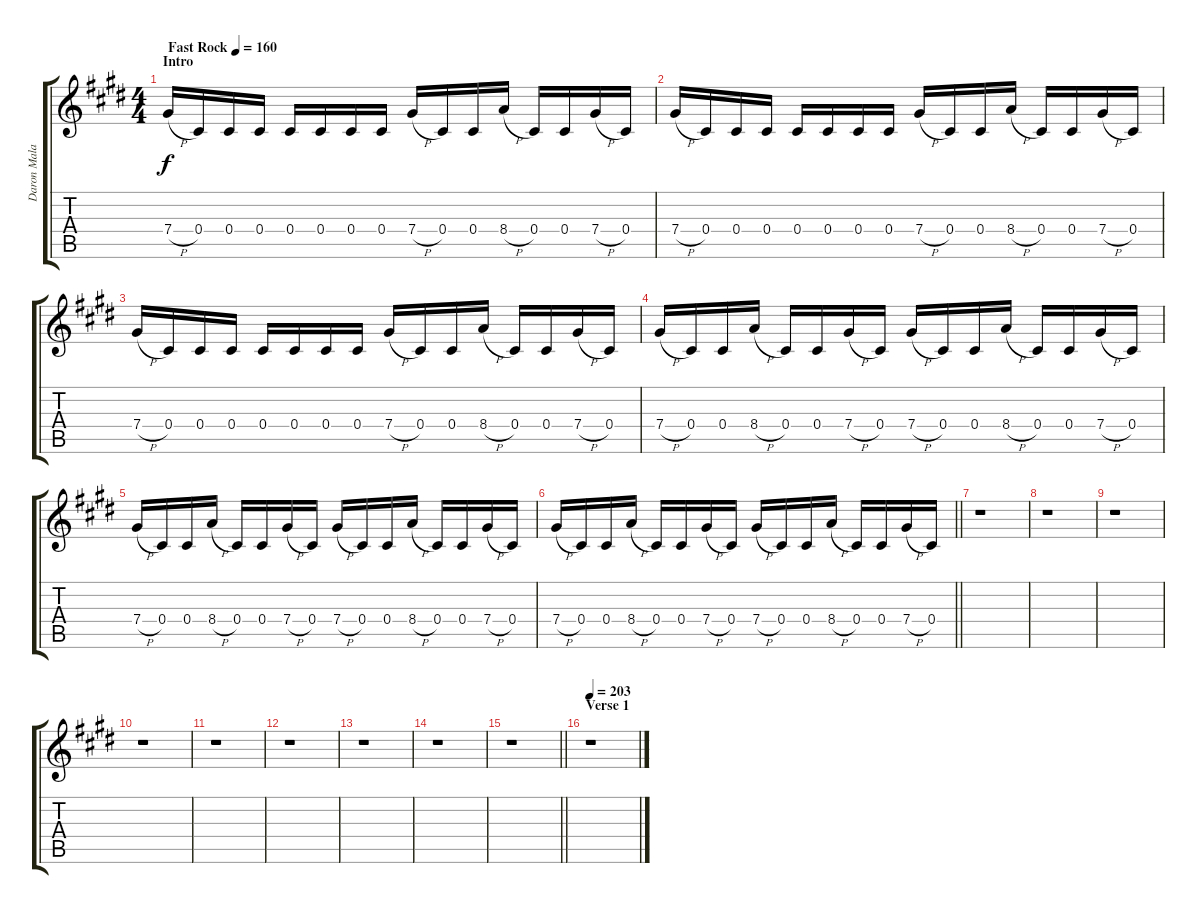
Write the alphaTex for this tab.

\track ("Daron Malakian [Guitar 1]" "Daron Mala") {instrument distortionguitar}
\staff {score tabs}
\tuning (Eb4 Bb3 Gb3 Db3 Ab2 Db2) {hide}
\ts (4 4)
\section ("" "Intro")
\tempo (160 "Fast Rock")
\clef g2
\ks c#minor
7.4{h}.16{dy f instrument distortionguitar} 0.4.16 0.4.16 0.4.16 0.4.16 0.4.16 0.4.16 0.4.16 7.4{h}.16 0.4.16 0.4.16 8.4{h}.16 0.4.16 0.4.16 7.4{h}.16 0.4.16 |
7.4{h}.16 0.4.16 0.4.16 0.4.16 0.4.16 0.4.16 0.4.16 0.4.16 7.4{h}.16 0.4.16 0.4.16 8.4{h}.16 0.4.16 0.4.16 7.4{h}.16 0.4.16 |
7.4{h}.16 0.4.16 0.4.16 0.4.16 0.4.16 0.4.16 0.4.16 0.4.16 7.4{h}.16 0.4.16 0.4.16 8.4{h}.16 0.4.16 0.4.16 7.4{h}.16 0.4.16 |
7.4{h}.16 0.4.16 0.4.16 8.4{h}.16 0.4.16 0.4.16 7.4{h}.16 0.4.16 7.4{h}.16 0.4.16 0.4.16 8.4{h}.16 0.4.16 0.4.16 7.4{h}.16 0.4.16 |
7.4{h}.16 0.4.16 0.4.16 8.4{h}.16 0.4.16 0.4.16 7.4{h}.16 0.4.16 7.4{h}.16 0.4.16 0.4.16 8.4{h}.16 0.4.16 0.4.16 7.4{h}.16 0.4.16 |
\barLineRight lightlight
7.4{h}.16 0.4.16 0.4.16 8.4{h}.16 0.4.16 0.4.16 7.4{h}.16 0.4.16 7.4{h}.16 0.4.16 0.4.16 8.4{h}.16 0.4.16 0.4.16 7.4{h}.16 0.4.16 |
r.1 |
r.1 |
r.1 |
r.1 |
r.1 |
r.1 |
r.1 |
r.1 |
\barLineRight lightlight
r.1 |
\section ("" "Verse 1")
\tempo 203
r.1
